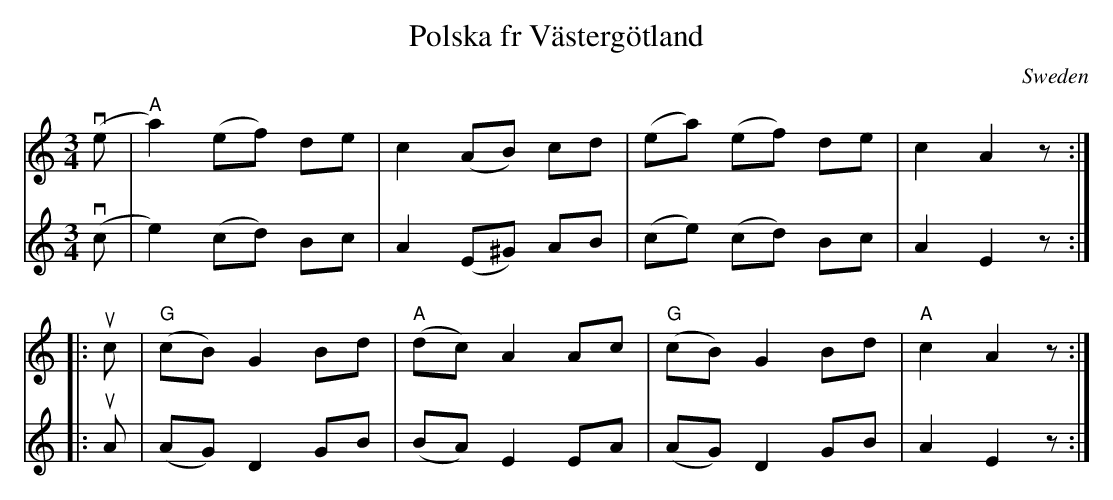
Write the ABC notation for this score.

X:1
T:Polska fr V\"asterg\"otland
M:3/4
O:Sweden
K:Am
V:1
(ve|\
"A"a2) (ef) de | c2 (AB) cd | (ea) (ef) de | c2 A2 z::
uc|\
"G"(cB) G2 Bd | "A"(dc) A2Ac | "G"(cB) G2 Bd | "A"c2A2 z:|
V:2
(vc|\
e2) (cd) Bc | A2 (E^G) AB | (ce) (cd) Bc | A2 E2 z::\
uA|\
(AG) D2 GB | (BA) E2 EA | (AG) D2 GB | A2 E2z:|
